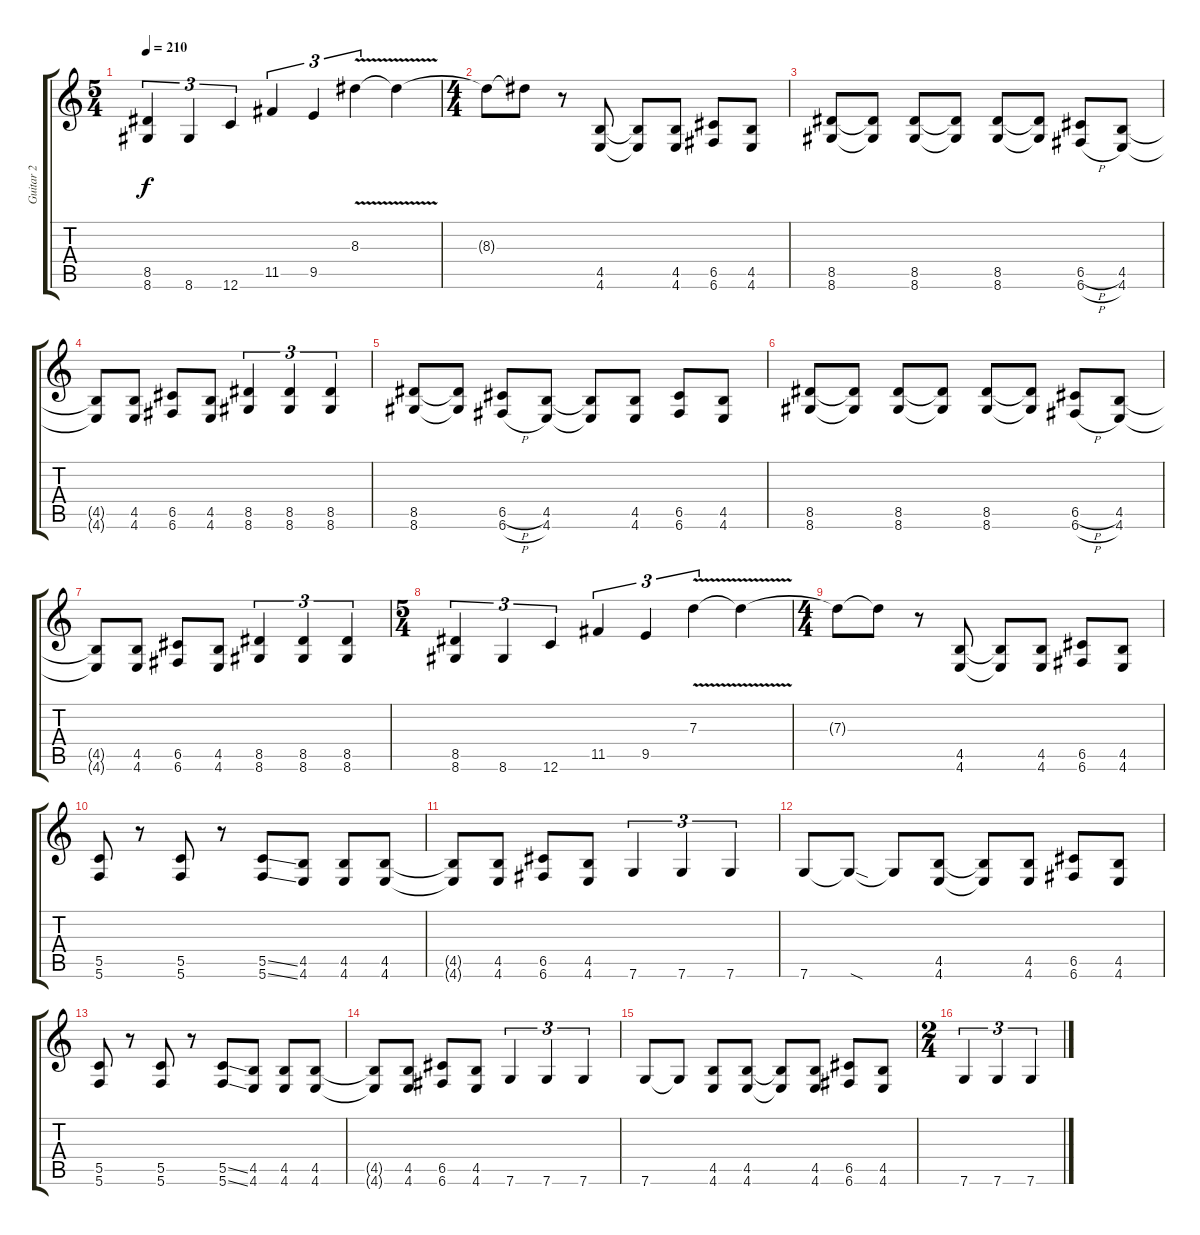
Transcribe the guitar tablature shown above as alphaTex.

\track ("Guitar 2" "Guitar 2") {instrument overdrivenguitar}
\staff {score tabs}
\tuning (E4 C4 G3 C3 G2 C2) {hide}
\ts (5 4)
\tempo 210
\clef g2
\ks c
(8.5 8.6).4{tu (3 2) dy f} 8.6.4{tu (3 2)} 12.6.4{tu (3 2)} 11.5.4{tu (3 2)} 9.5.4{tu (3 2)} 8.3{v}.4{tu (3 2)} 8.3{t}.4 |
\ts (4 4)
8.3{t}.8 8.3{t}.8 r.8 (4.5 4.6).8 (4.5{t} 4.6{t}).8 (4.5 4.6).8 (6.5 6.6).8 (4.5 4.6).8 |
(8.5 8.6).8 (8.5{t} 8.6{t}).8 (8.5 8.6).8 (8.5{t} 8.6{t}).8 (8.5 8.6).8 (8.5{t} 8.6{t}).8 (6.5{h} 6.6{h}).8 (4.5 4.6).8 |
(4.5{t} 4.6{t}).8 (4.5 4.6).8 (6.5 6.6).8 (4.5 4.6).8 (8.5 8.6).4{tu (3 2)} (8.5 8.6).4{tu (3 2)} (8.5 8.6).4{tu (3 2)} |
(8.5 8.6).8 (8.5{t} 8.6{t}).8 (6.5{h} 6.6{h}).8 (4.5 4.6).8 (4.5{t} 4.6{t}).8 (4.5 4.6).8 (6.5 6.6).8 (4.5 4.6).8 |
(8.5 8.6).8 (8.5{t} 8.6{t}).8 (8.5 8.6).8 (8.5{t} 8.6{t}).8 (8.5 8.6).8 (8.5{t} 8.6{t}).8 (6.5{h} 6.6{h}).8 (4.5 4.6).8 |
(4.5{t} 4.6{t}).8 (4.5 4.6).8 (6.5 6.6).8 (4.5 4.6).8 (8.5 8.6).4{tu (3 2)} (8.5 8.6).4{tu (3 2)} (8.5 8.6).4{tu (3 2)} |
\ts (5 4)
(8.5 8.6).4{tu (3 2)} 8.6.4{tu (3 2)} 12.6.4{tu (3 2)} 11.5.4{tu (3 2)} 9.5.4{tu (3 2)} 7.3{v}.4{tu (3 2)} 7.3{t}.4 |
\ts (4 4)
7.3{t}.8 7.3{t}.8 r.8 (4.5 4.6).8 (4.5{t} 4.6{t}).8 (4.5 4.6).8 (6.5 6.6).8 (4.5 4.6).8 |
(5.5 5.6).8 r.8 (5.5 5.6).8 r.8 (5.5{ss} 5.6{ss}).8 (4.5 4.6).8 (4.5 4.6).8 (4.5 4.6).8 |
(4.5{t} 4.6{t}).8 (4.5 4.6).8 (6.5 6.6).8 (4.5 4.6).8 7.6.4{tu (3 2)} 7.6.4{tu (3 2)} 7.6.4{tu (3 2)} |
7.6.8 7.6{sod t}.8 7.6{t}.8 (4.5 4.6).8 (4.5{t} 4.6{t}).8 (4.5 4.6).8 (6.5 6.6).8 (4.5 4.6).8 |
(5.5 5.6).8 r.8 (5.5 5.6).8 r.8 (5.5{ss} 5.6{ss}).8 (4.5 4.6).8 (4.5 4.6).8 (4.5 4.6).8 |
(4.5{t} 4.6{t}).8 (4.5 4.6).8 (6.5 6.6).8 (4.5 4.6).8 7.6.4{tu (3 2)} 7.6.4{tu (3 2)} 7.6.4{tu (3 2)} |
7.6.8 7.6{t}.8 (4.5 4.6).8 (4.5 4.6).8 (4.5{t} 4.6{t}).8 (4.5 4.6).8 (6.5 6.6).8 (4.5 4.6).8 |
\ts (2 4)
7.6.4{tu (3 2)} 7.6.4{tu (3 2)} 7.6.4{tu (3 2)}
